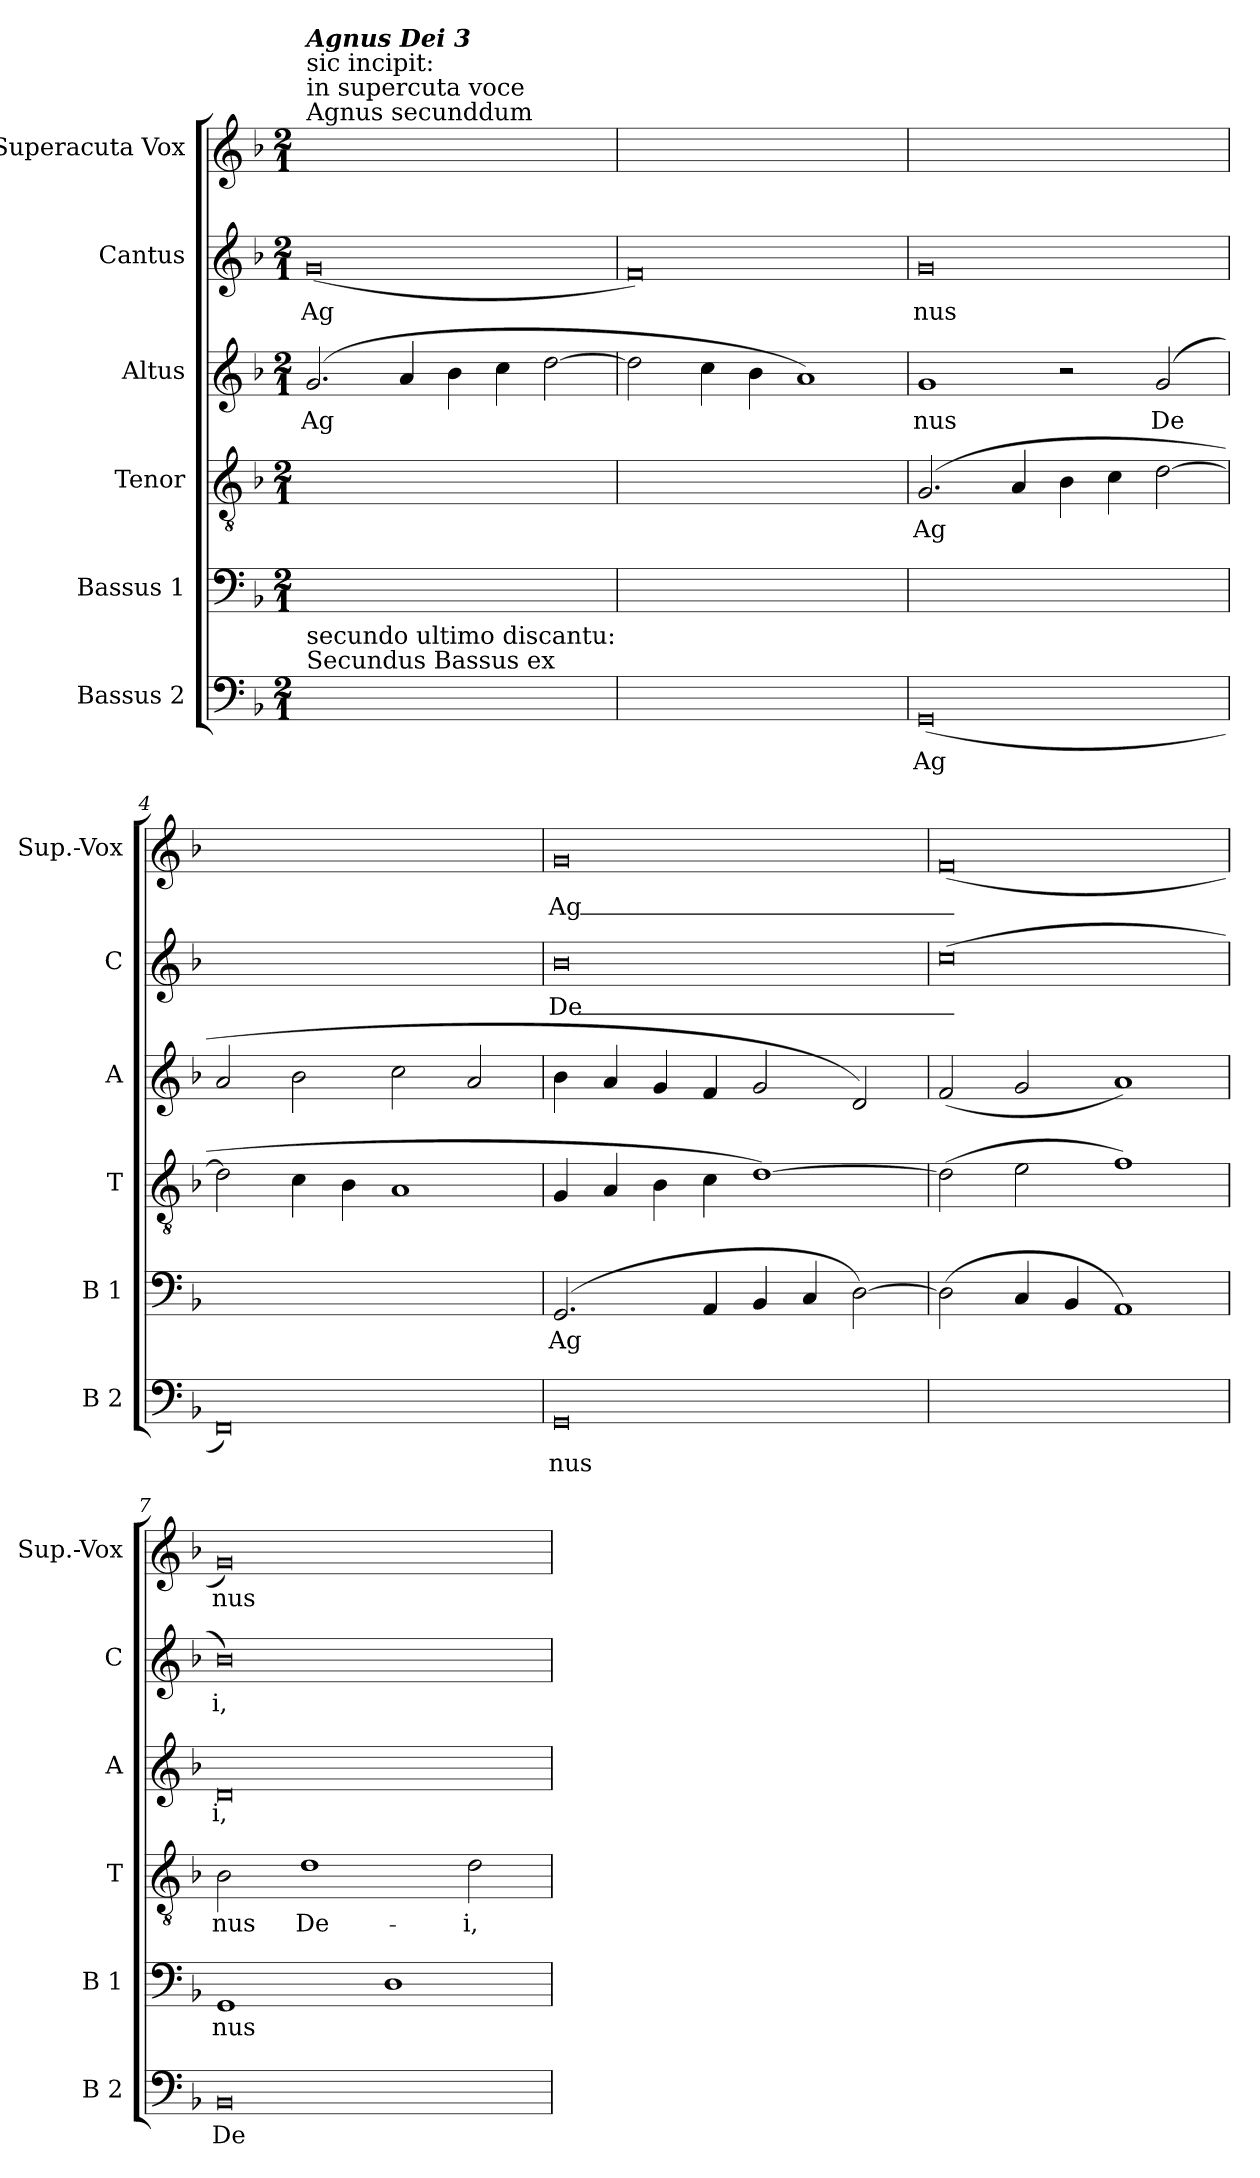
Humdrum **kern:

**kern	**text	**kern	**text	**kern	**text	**kern	**text	**kern	**text	**kern	**text
*part6	*part6	*part5	*part5	*part4	*part4	*part3	*part3	*part2	*part2	*part1	*part1
*staff6	*staff6	*staff5	*staff5	*staff4	*staff4	*staff3	*staff3	*staff2	*staff2	*staff1	*staff1
*I"Bassus 2	*	*I"Bassus 1	*	*I"Tenor	*	*I"Altus	*	*I"Cantus	*	*I"Superacuta Vox	*
*I'B 2	*	*I'B 1	*	*I'T	*	*I'A	*	*I'C	*	*I'Sup.-Vox	*
*clefF4	*	*clefF4	*	*clefGv2	*	*clefG2	*	*clefG2	*	*clefG2	*
*k[b-]	*	*k[b-]	*	*k[b-]	*	*k[b-]	*	*k[b-]	*	*k[b-]	*
*M2/1	*	*M2/1	*	*M2/1	*	*M2/1	*	*M2/1	*	*M2/1	*
=1	=1	=1	=1	=1	=1	=1	=1	=1	=1	=1	=1
!	!	!	!	!	!	!	!	!	!	!LO:TX:a:t=Agnus secunddum	!
!	!	!	!	!	!	!	!	!	!	!LO:TX:a:t=in supercuta voce	!
!	!	!	!	!	!	!	!	!	!	!LO:TX:a:t=sic incipit&colon;	!
!	!	!	!	!	!	!	!	!	!	!LO:TX:a:Bi:t=Agnus Dei 3	!
!LO:TX:a:t=Secundus Bassus ex	!	!	!	!	!	!	!	!	!	!	!
!LO:TX:a:t=secundo ultimo discantu&colon;	!	!	!	!	!	!	!	!	!	!	!
!	!	!	!	!	!	!	!LO:LY:b	!	!LO:LY:b	!	!
0ryy	.	0ryy	.	0ryy	.	(2.g/	Ag	(0g	Ag	0ryy	.
.	.	.	.	.	.	4a/	.	.	.	.	.
.	.	.	.	.	.	4b-\	.	.	.	.	.
.	.	.	.	.	.	4cc\	.	.	.	.	.
.	.	.	.	.	.	[2dd\	.	.	.	.	.
=2	=2	=2	=2	=2	=2	=2	=2	=2	=2	=2	=2
0ryy	.	0ryy	.	0ryy	.	2dd\]	.	0f)	.	0ryy	.
.	.	.	.	.	.	4cc\	.	.	.	.	.
.	.	.	.	.	.	4b-\	.	.	.	.	.
.	.	.	.	.	.	1a)	.	.	.	.	.
=3	=3	=3	=3	=3	=3	=3	=3	=3	=3	=3	=3
!	!LO:LY:b	!	!	!	!LO:LY:b	!	!LO:LY:b	!	!LO:LY:b	!	!
(0GG	Ag	0ryy	.	(2.G/	Ag	1g	nus	0g	nus	0ryy	.
.	.	.	.	4A/	.	.	.	.	.	.	.
.	.	.	.	4B-\	.	2r	.	.	.	.	.
.	.	.	.	4c\	.	.	.	.	.	.	.
!	!	!	!	!	!	!	!LO:LY:b	!	!	!	!
.	.	.	.	[2d\	.	(2g/	De	.	.	.	.
=4	=4	=4	=4	=4	=4	=4	=4	=4	=4	=4	=4
0FF)	.	0ryy	.	2d\]	.	2a/	.	(0ryy	.	(0ryy	.
.	.	.	.	4c\	.	2b-\	.	.	.	.	.
.	.	.	.	4B-\	.	.	.	.	.	.	.
.	.	.	.	1A	.	2cc\	.	.	.	.	.
.	.	.	.	.	.	2a/	.	.	.	.	.
=5	=5	=5	=5	=5	=5	=5	=5	=5	=5	=5	=5
!	!LO:LY:b	!	!LO:LY:b	!	!	!	!	!	!LO:LY:b	!	!LO:LY:b
0GG	nus	(2.GG/	Ag	4G/	.	4b-\	.	0b-)	De_-	0g)	Ag_-
.	.	.	.	4A/	.	4a/	.	.	.	.	.
.	.	.	.	4B-\	.	4g/	.	.	.	.	.
.	.	4AA/	.	4c\	.	4f/	.	.	.	.	.
.	.	4BB-/	.	[1d)	.	2g/	.	.	.	.	.
.	.	4C/	.	.	.	.	.	.	.	.	.
.	.	[2D\)	.	.	.	2d/)	.	.	.	.	.
!!LO:LB:g=z
=6	=6	=6	=6	=6	=6	=6	=6	=6	=6	=6	=6
!	!	!	!	!	!	!	!	!	!LO:LY:b	!	!LO:LY:b
0ryy	.	(2D\]	.	(2d\]	.	(2f/	.	(0cc	_-	(0f	_-
.	.	4C/	.	2e\	.	2g/	.	.	.	.	.
.	.	4BB-/	.	.	.	.	.	.	.	.	.
.	.	1AA)	.	1f)	.	1a)	.	.	.	.	.
=7	=7	=7	=7	=7	=7	=7	=7	=7	=7	=7	=7
!	!LO:LY:b	!	!LO:LY:b	!	!LO:LY:b	!	!LO:LY:b	!	!LO:LY:b	!	!LO:LY:b
0BB-	De	1GG	nus	2B-\	nus	0d	i,	0b-)	i,	0g)	nus
!	!	!	!	!	!LO:LY:b	!	!	!	!	!	!
.	.	.	.	1d	De-	.	.	.	.	.	.
.	.	1D	.	.	.	.	.	.	.	.	.
!	!	!	!	!	!LO:LY:b	!	!	!	!	!	!
.	.	.	.	2d\	i,	.	.	.	.	.	.
=	=	=	=	=	=	=	=	=	=	=	=
*-	*-	*-	*-	*-	*-	*-	*-	*-	*-	*-	*-
